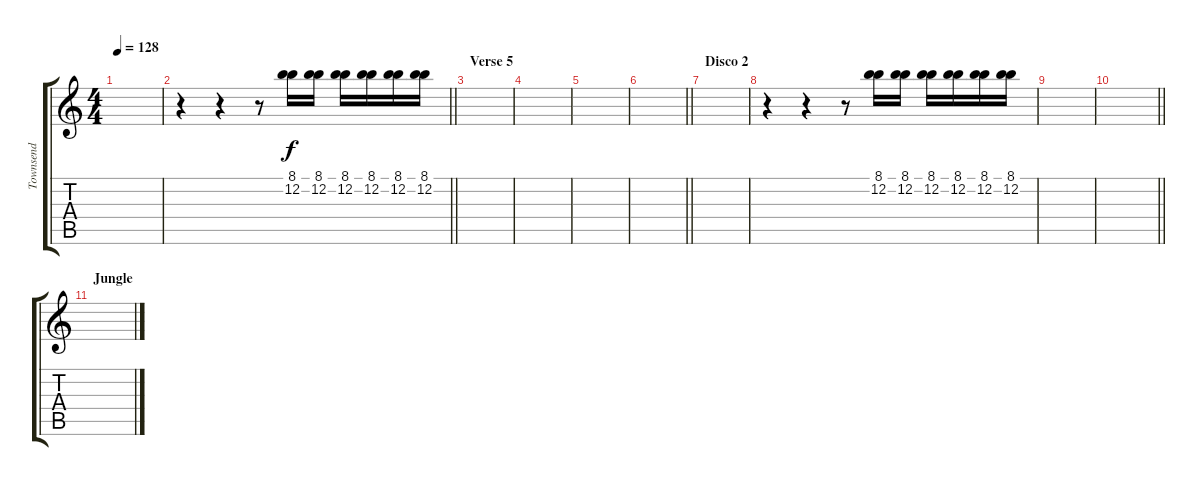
\track ("Townsend" "Townsend") {instrument overdrivenguitar}
\staff {score tabs}
\tuning (Eb4 B3 Gb3 B2 Gb2 B1) {hide}
\ts (4 4)
\tempo 128
\clef g2
\ks c
|
\barLineRight lightlight
r.4 r.4 r.8 (8.1 12.2).16 (8.1 12.2).16 (8.1 12.2).16 (8.1 12.2).16 (8.1 12.2).16 (8.1 12.2).16 |
\section ("" "Verse 5")
|
|
|
\barLineRight lightlight
|
\section ("" "Disco 2")
|
r.4 r.4 r.8 (8.1 12.2).16 (8.1 12.2).16 (8.1 12.2).16 (8.1 12.2).16 (8.1 12.2).16 (8.1 12.2).16 |
|
\barLineRight lightlight
|
\section ("" "Jungle")
